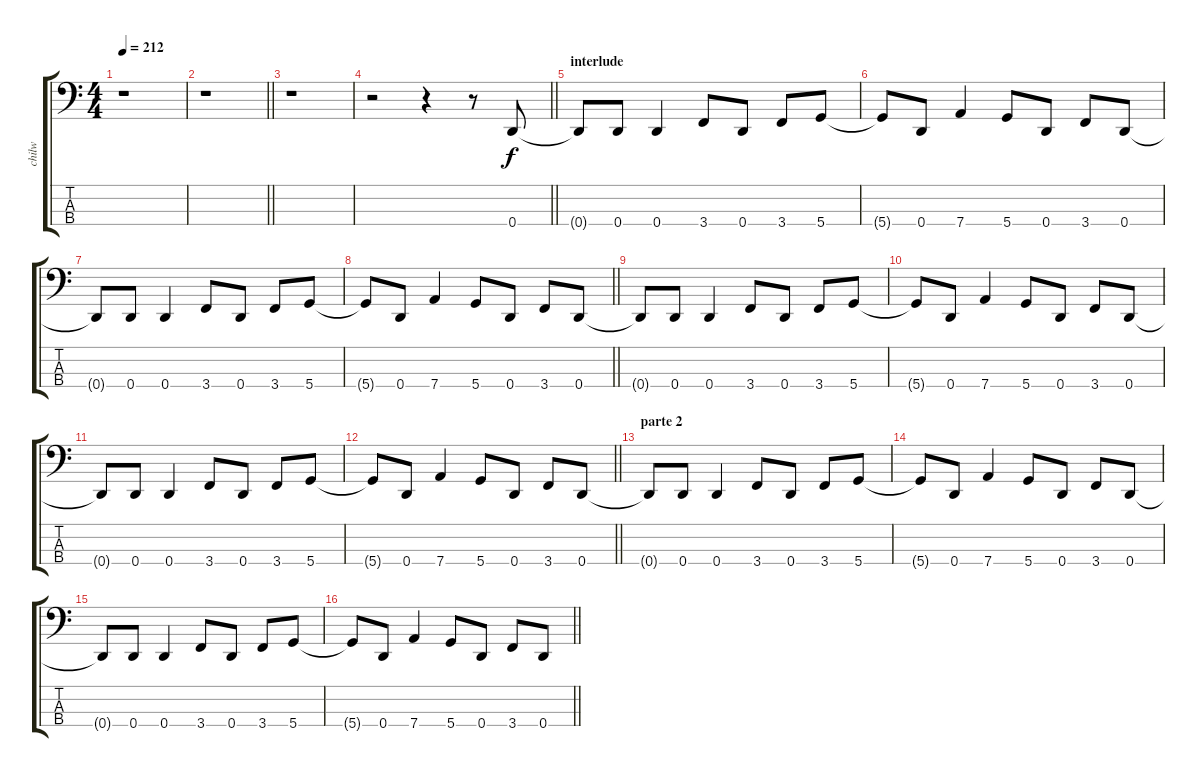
\track ("chilw" "chilw") {instrument electricbassfinger}
\staff {score tabs}
\tuning (G2 D2 A1 D1) {hide}
\ts (4 4)
\tempo 212
\clef f4
\ks c
r.1{dy f} |
\barLineRight lightlight
r.1 |
r.1 |
\barLineRight lightlight
r.2 r.4 r.8 0.4.8 |
\section ("" "interlude")
0.4{t}.8 0.4.8 0.4.4 3.4.8 0.4.8 3.4.8 5.4.8 |
5.4{t}.8 0.4.8 7.4.4 5.4.8 0.4.8 3.4.8 0.4.8 |
0.4{t}.8 0.4.8 0.4.4 3.4.8 0.4.8 3.4.8 5.4.8 |
\barLineRight lightlight
5.4{t}.8 0.4.8 7.4.4 5.4.8 0.4.8 3.4.8 0.4.8 |
0.4{t}.8 0.4.8 0.4.4 3.4.8 0.4.8 3.4.8 5.4.8 |
5.4{t}.8 0.4.8 7.4.4 5.4.8 0.4.8 3.4.8 0.4.8 |
0.4{t}.8 0.4.8 0.4.4 3.4.8 0.4.8 3.4.8 5.4.8 |
\barLineRight lightlight
5.4{t}.8 0.4.8 7.4.4 5.4.8 0.4.8 3.4.8 0.4.8 |
\section ("" "parte 2")
0.4{t}.8 0.4.8 0.4.4 3.4.8 0.4.8 3.4.8 5.4.8 |
5.4{t}.8 0.4.8 7.4.4 5.4.8 0.4.8 3.4.8 0.4.8 |
0.4{t}.8 0.4.8 0.4.4 3.4.8 0.4.8 3.4.8 5.4.8 |
\barLineRight lightlight
5.4{t}.8 0.4.8 7.4.4 5.4.8 0.4.8 3.4.8 0.4.8
